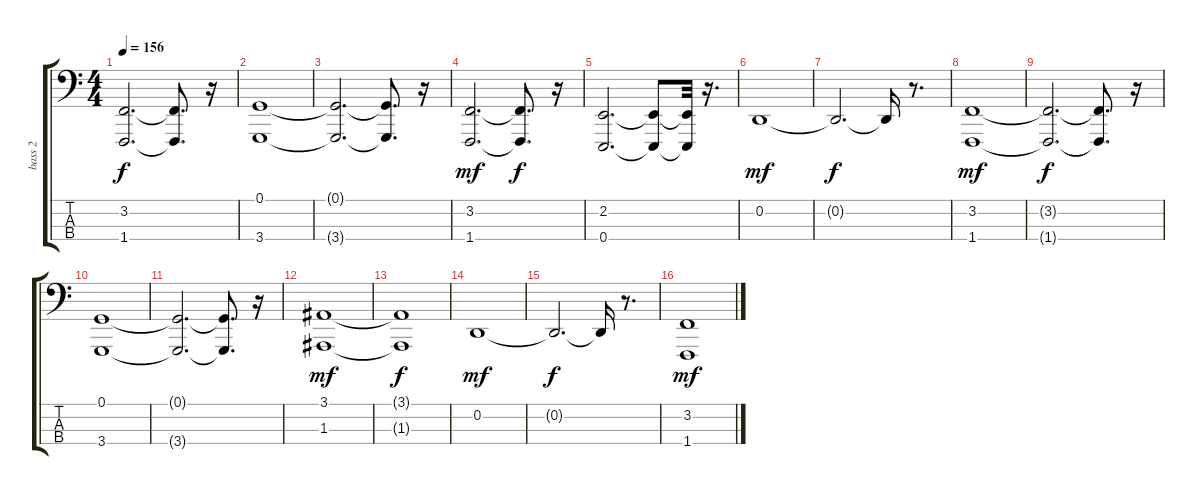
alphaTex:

\track ("bass 2" "bass 2") {instrument lead5charang}
\staff {score tabs}
\tuning (G2 D2 A1 E1) {hide}
\ts (4 4)
\tempo 156
\clef f4
\ks c
(3.2{t} 1.4{t}).2{d dy f} (3.2{t} 1.4{t}).8{d} r.16 |
(0.1 3.4).1 |
(0.1{t} 3.4{t}).2{d} (0.1{t} 3.4{t}).8{d} r.16 |
(3.2 1.4).2{d dy mf} (3.2{t} 1.4{t}).8{d dy f} r.16 |
(2.2 0.4).2{d} (2.2{t} 0.4{t}).8 (2.2{t} 0.4{t}).32 r.16{d} |
0.2.1{dy mf} |
0.2{t}.2{d dy f} 0.2{t}.16 r.8{d} |
(3.2 1.4).1{dy mf} |
(3.2{t} 1.4{t}).2{d dy f} (3.2{t} 1.4{t}).8{d} r.16 |
(0.1 3.4).1 |
(0.1{t} 3.4{t}).2{d} (0.1{t} 3.4{t}).8{d} r.16 |
(3.1 1.3).1{dy mf} |
(3.1{t} 1.3{t}).1{dy f} |
0.2.1{dy mf} |
0.2{t}.2{d dy f} 0.2{t}.16 r.8{d} |
(3.2 1.4).1{dy mf}
